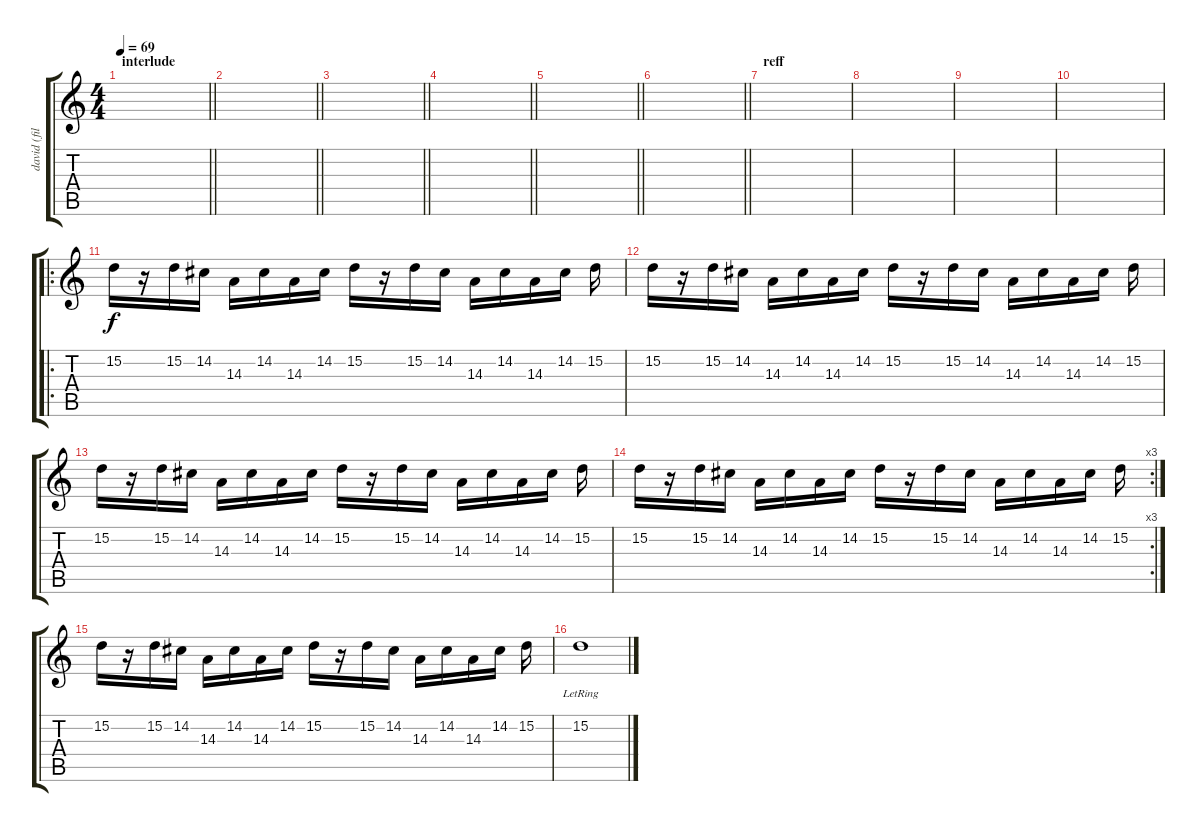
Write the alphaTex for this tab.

\track ("david (fill keyboard)" "david (fil") {instrument accordion}
\staff {score tabs}
\tuning (E4 B3 G3 D3 A2 E2) {hide}
\ts (4 4)
\section ("" "interlude")
\tempo 69
\clef g2
\barLineRight lightlight
\ks c
|
\barLineRight lightlight
|
\barLineRight lightlight
|
\barLineRight lightlight
|
\barLineRight lightlight
|
\barLineRight lightlight
|
\section ("" "reff")
|
|
|
|
\ro
15.2.16 r.16 15.2.16 14.2.16 14.3.16 14.2.16 14.3.16 14.2.16 15.2.16 r.16 15.2.16 14.2.16 14.3.16 14.2.16 14.3.16 14.2.16 15.2.16 |
15.2.16 r.16 15.2.16 14.2.16 14.3.16 14.2.16 14.3.16 14.2.16 15.2.16 r.16 15.2.16 14.2.16 14.3.16 14.2.16 14.3.16 14.2.16 15.2.16 |
15.2.16 r.16 15.2.16 14.2.16 14.3.16 14.2.16 14.3.16 14.2.16 15.2.16 r.16 15.2.16 14.2.16 14.3.16 14.2.16 14.3.16 14.2.16 15.2.16 |
\rc 3
15.2.16 r.16 15.2.16 14.2.16 14.3.16 14.2.16 14.3.16 14.2.16 15.2.16 r.16 15.2.16 14.2.16 14.3.16 14.2.16 14.3.16 14.2.16 15.2.16 |
15.2.16 r.16 15.2.16 14.2.16 14.3.16 14.2.16 14.3.16 14.2.16 15.2.16 r.16 15.2.16 14.2.16 14.3.16 14.2.16 14.3.16 14.2.16 15.2.16 |
15.2{lr}.1{dy f}
